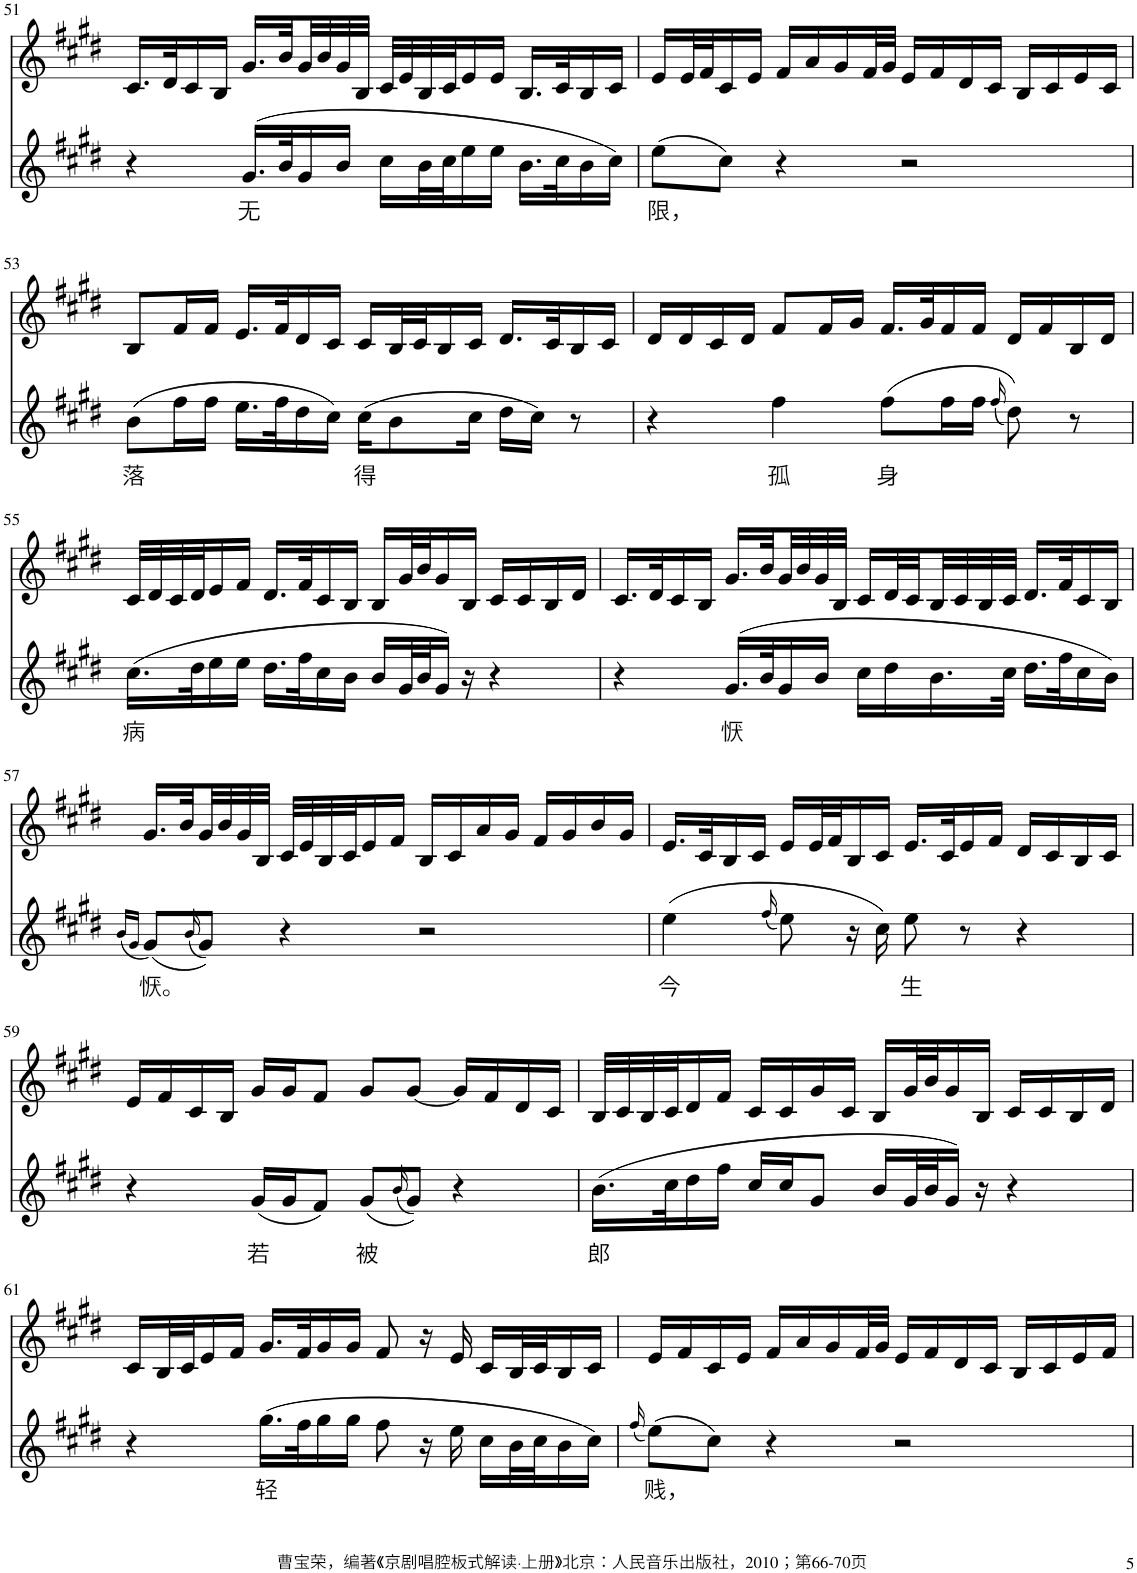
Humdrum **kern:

**kern	**text	**kern
*part2	*part2	*part1
*staff2	*staff2	*staff1
*I"Piano	*	*I"Piano
*I'Pno	*	*I'Pno
!!LO:PB:g=z
*clefG2	*	*clefG2
*k[f#c#g#d#]	*	*k[f#c#g#d#]
*M4/4	*	*M4/4
=51	=51	=51
4r	.	16.c#/LL
.	.	32d#/K
.	.	16c#/
.	.	16B/JJ
!	!LO:LY:b	!
(16.g#/LL	无	16.g#/LL
32b/K	.	32b/L
16g#/	.	32g#/
.	.	32b/
16b/JJ	.	32g#/
.	.	32B/JJJ
16cc#\LL	.	32c#/LLL
.	.	32e/
32b\L	.	32B/
32cc#\J	.	32c#/J
16ee\	.	16e/
16ee\JJ	.	16e/JJ
16.b\LL	.	16.B/LL
32cc#\K	.	32c#/K
16b\	.	16B/
16cc#\JJ)	.	16c#/JJ
=52	=52	=52
!	!LO:LY:b	!
(8ee\L	限，	16e/LL
.	.	32e/L
.	.	32f#/J
8cc#\J)	.	16c#/
.	.	16e/JJ
4r	.	16f#/LL
.	.	16a/
.	.	16g#/
.	.	32f#/L
.	.	32g#/JJJ
2r	.	16e/LL
.	.	16f#/
.	.	16d#/
.	.	16c#/JJ
.	.	16B/LL
.	.	16c#/
.	.	16e/
.	.	16c#/JJ
!!LO:LB:g=z
=53	=53	=53
!	!LO:LY:b	!
(8b\L	落	8B/L
16ff#\L	.	16f#/L
16ff#\JJ	.	16f#/JJ
16.ee\LL	.	16.e/LL
32ff#\K	.	32f#/K
16dd#\	.	16d#/
16cc#\JJ)	.	16c#/JJ
!	!LO:LY:b	!
(16cc#\KL	得	16c#/LL
8b\	.	32B/L
.	.	32c#/J
.	.	16B/
16cc#\Jk	.	16c#/JJ
16dd#\LL	.	16.d#/LL
16cc#\JJ)	.	.
.	.	32c#/K
8r	.	16B/
.	.	16c#/JJ
=54	=54	=54
4r	.	16d#/LL
.	.	16d#/
.	.	16c#/
.	.	16d#/JJ
!	!LO:LY:b	!
4ff#\	孤	8f#/L
.	.	16f#/L
.	.	16g#/JJ
!	!LO:LY:b	!
(8ff#\L	身	16.f#/LL
.	.	32g#/K
16ff#\L	.	16f#/
16ff#\JJ	.	16f#/JJ
(16qff#/	.	.
8dd#\))	.	16d#/LL
.	.	16f#/
8r	.	16B/
.	.	16d#/JJ
!!LO:LB:g=z
=55	=55	=55
!	!LO:LY:b	!
(16.cc#\LL	病	32c#/LLL
.	.	32d#/
.	.	32c#/
32dd#\K	.	32d#/J
16ee\	.	16e/
16ee\JJ	.	16f#/JJ
16.dd#\LL	.	16.d#/LL
32ff#\K	.	32f#/K
16cc#\	.	16c#/
16b\JJ	.	16B/JJ
16b/LL	.	16B/LL
32g#/L	.	32g#/L
32b/J	.	32b/J
16g#/JJ)	.	16g#/
16r	.	16B/JJ
4r	.	16c#/LL
.	.	16c#/
.	.	16B/
.	.	16d#/JJ
=56	=56	=56
4r	.	16.c#/LL
.	.	32d#/K
.	.	16c#/
.	.	16B/JJ
!	!LO:LY:b	!
(16.g#/LL	恹	16.g#/LL
32b/K	.	32b/L
16g#/	.	32g#/
.	.	32b/
16b/JJ	.	32g#/
.	.	32B/JJJ
16cc#\LL	.	16c#/LL
16dd#\	.	32d#/L
.	.	32c#/
16.b\	.	32B/
.	.	32c#/
.	.	32B/
32cc#\JJk	.	32c#/JJJ
16.dd#\LL	.	16.d#/LL
32ff#\K	.	32f#/K
16cc#\	.	16c#/
16b\JJ)	.	16B/JJ
!!LO:LB:g=z
=57	=57	=57
(16qb/LL	.	.
16qg#/JJ	.	.
!	!LO:LY:b	!
(8g#/L)	恹。	16.g#/LL
.	.	32b/L
(16qb/	.	.
8g#/J))	.	32g#/
.	.	32b/
.	.	32g#/
.	.	32B/JJJ
4r	.	32c#/LLL
.	.	32e/
.	.	32B/
.	.	32c#/J
.	.	16e/
.	.	16f#/JJ
2r	.	16B/LL
.	.	16c#/
.	.	16a/
.	.	16g#/JJ
.	.	16f#/LL
.	.	16g#/
.	.	16b/
.	.	16g#/JJ
=58	=58	=58
!	!LO:LY:b	!
(4ee\	今	16.e/LL
.	.	32c#/K
.	.	16B/
.	.	16c#/JJ
(16qff#/	.	.
8ee\)	.	16e/LL
.	.	32e/L
.	.	32f#/J
16r	.	16B/
16cc#\)	.	16c#/JJ
!	!LO:LY:b	!
8ee\	生	16.e/LL
.	.	32c#/K
8r	.	16e/
.	.	16f#/JJ
4r	.	16d#/LL
.	.	16c#/
.	.	16B/
.	.	16c#/JJ
!!LO:LB:g=z
=59	=59	=59
4r	.	16e/LL
.	.	16f#/
.	.	16c#/
.	.	16B/JJ
!	!LO:LY:b	!
(16g#/LL	若	16g#/LL
16g#/J	.	16g#/J
8f#/J)	.	8f#/J
!	!LO:LY:b	!
(8g#/L	被	8g#/L
(16qb/	.	.
8g#/J))	.	[8g#/J
4r	.	16g#/LL]
.	.	16f#/
.	.	16d#/
.	.	16c#/JJ
=60	=60	=60
!	!LO:LY:b	!
(16.b\LL	郎	32B/LLL
.	.	32c#/
.	.	32B/
32cc#\K	.	32c#/J
16dd#\	.	16d#/
16ff#\JJ	.	16f#/JJ
16cc#/LL	.	16c#/LL
16cc#/J	.	16c#/
8g#/J	.	16g#/
.	.	16c#/JJ
16b/LL	.	16B/LL
32g#/L	.	32g#/L
32b/J	.	32b/J
16g#/JJ)	.	16g#/
16r	.	16B/JJ
4r	.	16c#/LL
.	.	16c#/
.	.	16B/
.	.	16d#/JJ
!!LO:LB:g=z
=61	=61	=61
4r	.	16c#/LL
.	.	32B/L
.	.	32c#/J
.	.	16e/
.	.	16f#/JJ
!	!LO:LY:b	!
(16.gg#\LL	轻	16.g#/LL
32ff#\K	.	32f#/K
16gg#\	.	16g#/
16gg#\JJ	.	16g#/JJ
8ff#\	.	8f#/
16r	.	16r
16ee\	.	16e/
16cc#\LL	.	16c#/LL
32b\L	.	32B/L
32cc#\J	.	32c#/J
16b\	.	16B/
16cc#\JJ)	.	16c#/JJ
=62	=62	=62
(16qff#/	.	.
!	!LO:LY:b	!
(8ee\L)	贱，	16e/LL
.	.	16f#/
8cc#\J)	.	16c#/
.	.	16e/JJ
4r	.	16f#/LL
.	.	16a/
.	.	16g#/
.	.	32f#/L
.	.	32g#/JJJ
2r	.	16e/LL
.	.	16f#/
.	.	16d#/
.	.	16c#/JJ
.	.	16B/LL
.	.	16c#/
.	.	16e/
.	.	16f#/JJ
=	=	=
*-	*-	*-
